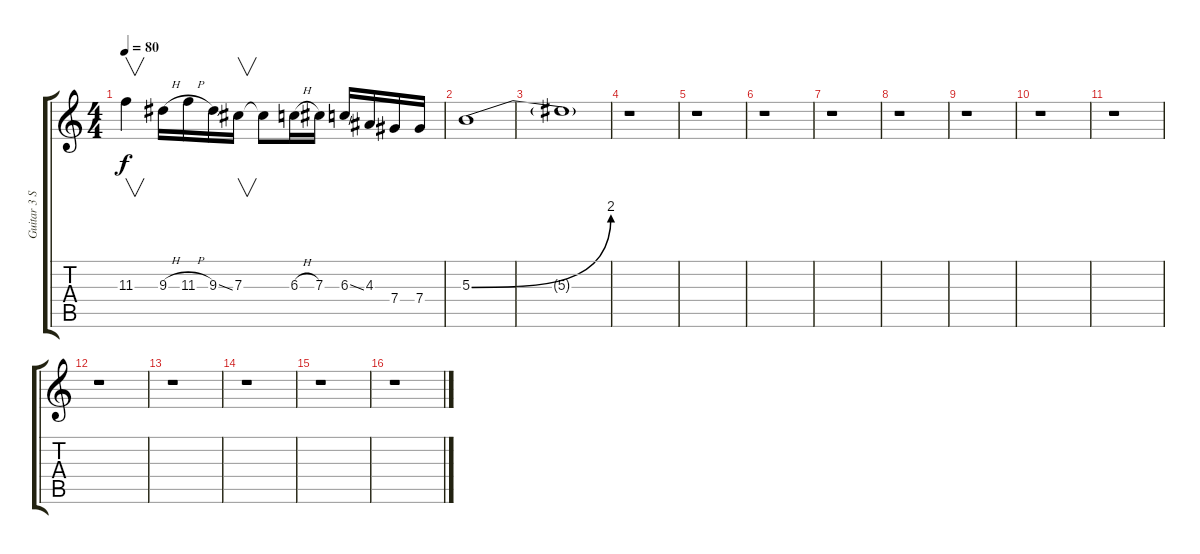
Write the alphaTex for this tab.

\track ("Guitar 3 Solo" "Guitar 3 S") {instrument overdrivenguitar}
\staff {score tabs}
\tuning (Eb4 Bb3 Gb3 Db3 Ab2 Eb2) {hide}
\ts (4 4)
\tempo 80
\clef g2
\ks c
11.3.4{v dy f} 9.3{h}.16 11.3{h}.16 9.3{ss}.16 7.3.16{v} 7.3{t}.8 6.3{h}.16 7.3.16 6.3{ss}.16 4.3.16 7.4.16 7.4.16 |
5.3{be (bend 0 0 60 8)}.1 |
5.3{t}.1 |
r.1 |
r.1 |
r.1 |
r.1 |
r.1 |
r.1 |
r.1 |
r.1 |
r.1 |
r.1 |
r.1 |
r.1 |
r.1
